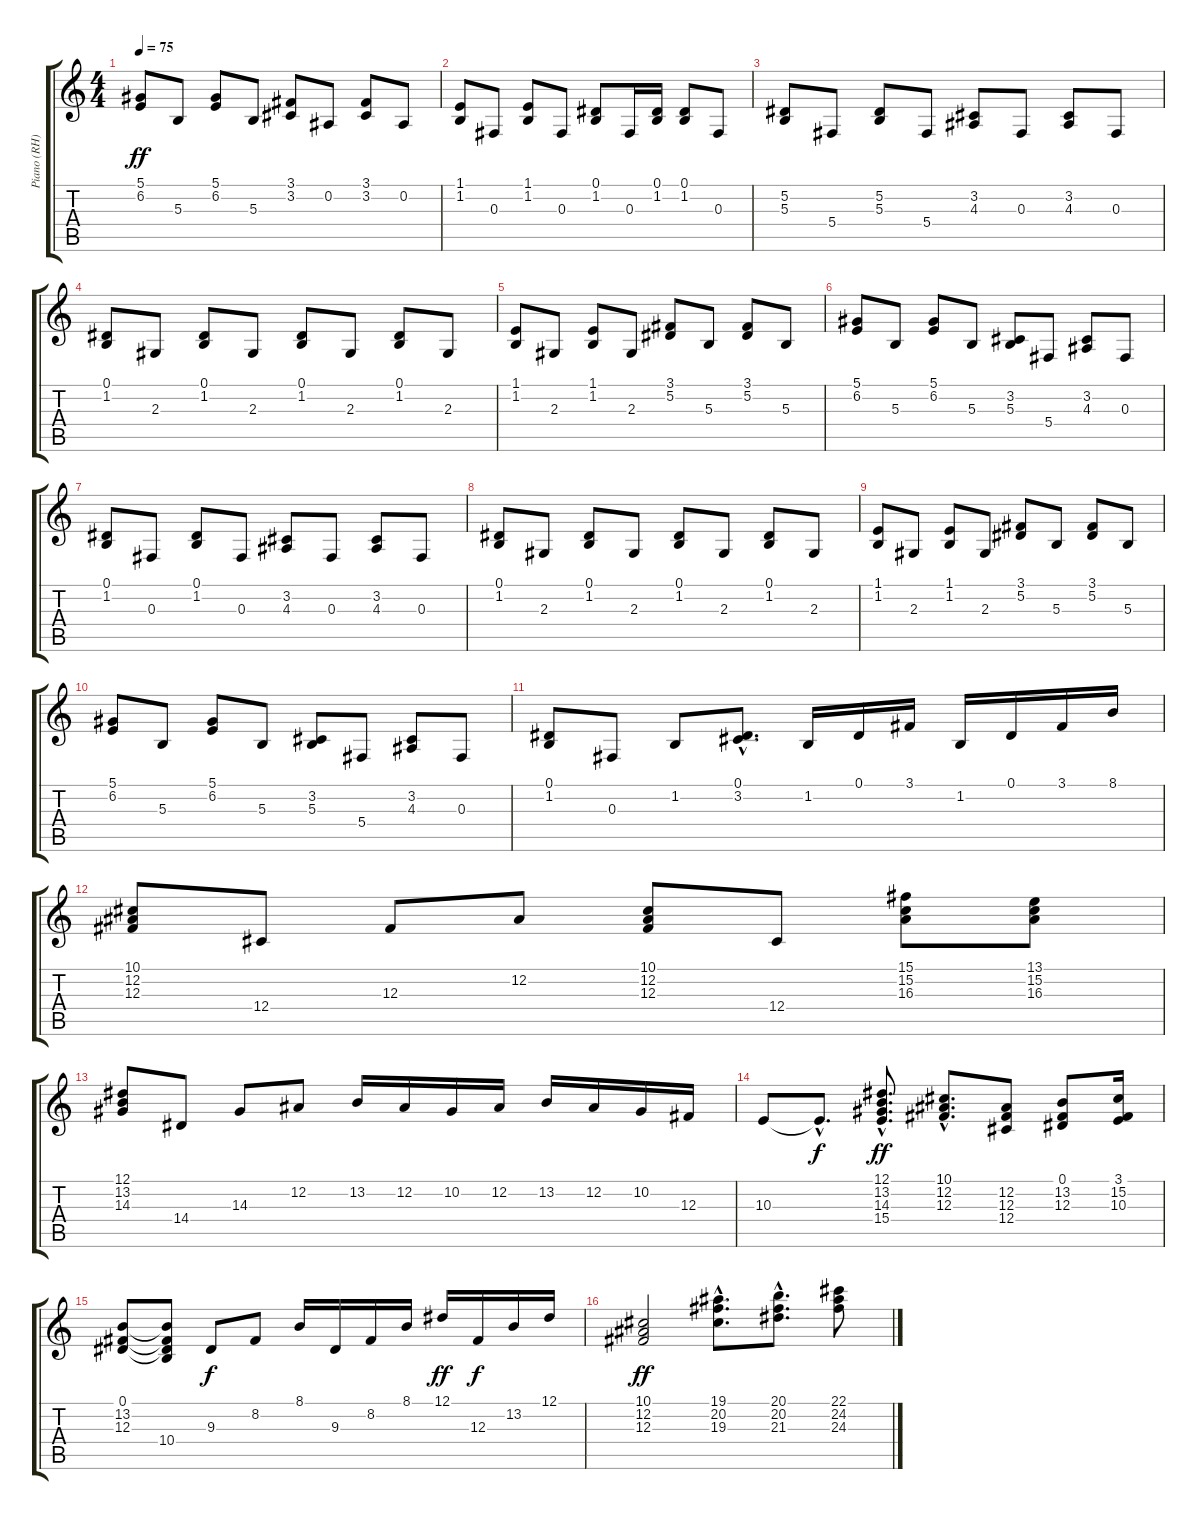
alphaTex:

\track ("Piano (RH)" "Piano (RH)") {instrument acousticgrandpiano}
\staff {score tabs}
\tuning (Eb4 Bb3 Gb3 Db3 Ab2 Eb2) {hide}
\ts (4 4)
\tempo 75
\clef g2
\ks c
(5.1 6.2).8{dy ff} 5.3.8 (5.1 6.2).8 5.3.8 (3.1 3.2).8 0.2.8 (3.1 3.2).8 0.2.8 |
(1.1 1.2).8 0.3.8 (1.1 1.2).8 0.3.8 (0.1 1.2).8 0.3.16 (0.1 1.2).16 (0.1 1.2).8 0.3.8 |
(5.2 5.3).8 5.4.8 (5.2 5.3).8 5.4.8 (3.2 4.3).8 0.3.8 (3.2 4.3).8 0.3.8 |
(0.1 1.2).8 2.3.8 (0.1 1.2).8 2.3.8 (0.1 1.2).8 2.3.8 (0.1 1.2).8 2.3.8 |
(1.1 1.2).8 2.3.8 (1.1 1.2).8 2.3.8 (3.1 5.2).8 5.3.8 (3.1 5.2).8 5.3.8 |
(5.1 6.2).8 5.3.8 (5.1 6.2).8 5.3.8 (3.2 5.3).8 5.4.8 (3.2 4.3).8 0.3.8 |
(0.1 1.2).8 0.3.8 (0.1 1.2).8 0.3.8 (3.2 4.3).8 0.3.8 (3.2 4.3).8 0.3.8 |
(0.1 1.2).8 2.3.8 (0.1 1.2).8 2.3.8 (0.1 1.2).8 2.3.8 (0.1 1.2).8 2.3.8 |
(1.1 1.2).8 2.3.8 (1.1 1.2).8 2.3.8 (3.1 5.2).8 5.3.8 (3.1 5.2).8 5.3.8 |
(5.1 6.2).8 5.3.8 (5.1 6.2).8 5.3.8 (3.2 5.3).8 5.4.8 (3.2 4.3).8 0.3.8 |
(0.1 1.2).8 0.3.8 1.2.8 (0.1{hac} 3.2{hac}).8{d} 1.2.16 0.1.16 3.1.16 1.2.16 0.1.16 3.1.16 8.1.16 |
(10.1 12.2 12.3).8 12.4.8 12.3.8 12.2.8 (10.1 12.2 12.3).8 12.4.8 (15.1 15.2 16.3).8 (13.1 15.2 16.3).8 |
(12.1 13.2 14.3).8 14.4.8 14.3.8 12.2.8 13.2.16 12.2.16 10.2.16 12.2.16 13.2.16 12.2.16 10.2.16 12.3.16 |
10.3.8 10.3{hac t}.8{d dy f} (12.1{hac} 13.2{hac} 14.3{hac} 15.4{hac}).8{d dy ff} (10.1{hac} 12.2{hac} 12.3{hac}).8{d} (12.2 12.3 12.4).8 (0.1 13.2 12.3).8 (3.1 15.2 10.3).16 |
(0.1 13.2 12.3).8 (0.1{t} 13.2{t} 12.3{t} 10.4).8 9.3.8{dy f} 8.2.8 8.1.16 9.3.16 8.2.16 8.1.16 12.1.16{dy ff} 12.3.16{dy f} 13.2.16 12.1.16 |
(10.1 12.2 12.3).2{dy ff} (19.1{hac} 20.2{hac} 19.3{hac}).8{d} (20.1{hac} 20.2{hac} 21.3{hac}).8{d} (22.1 24.2 24.3).8
